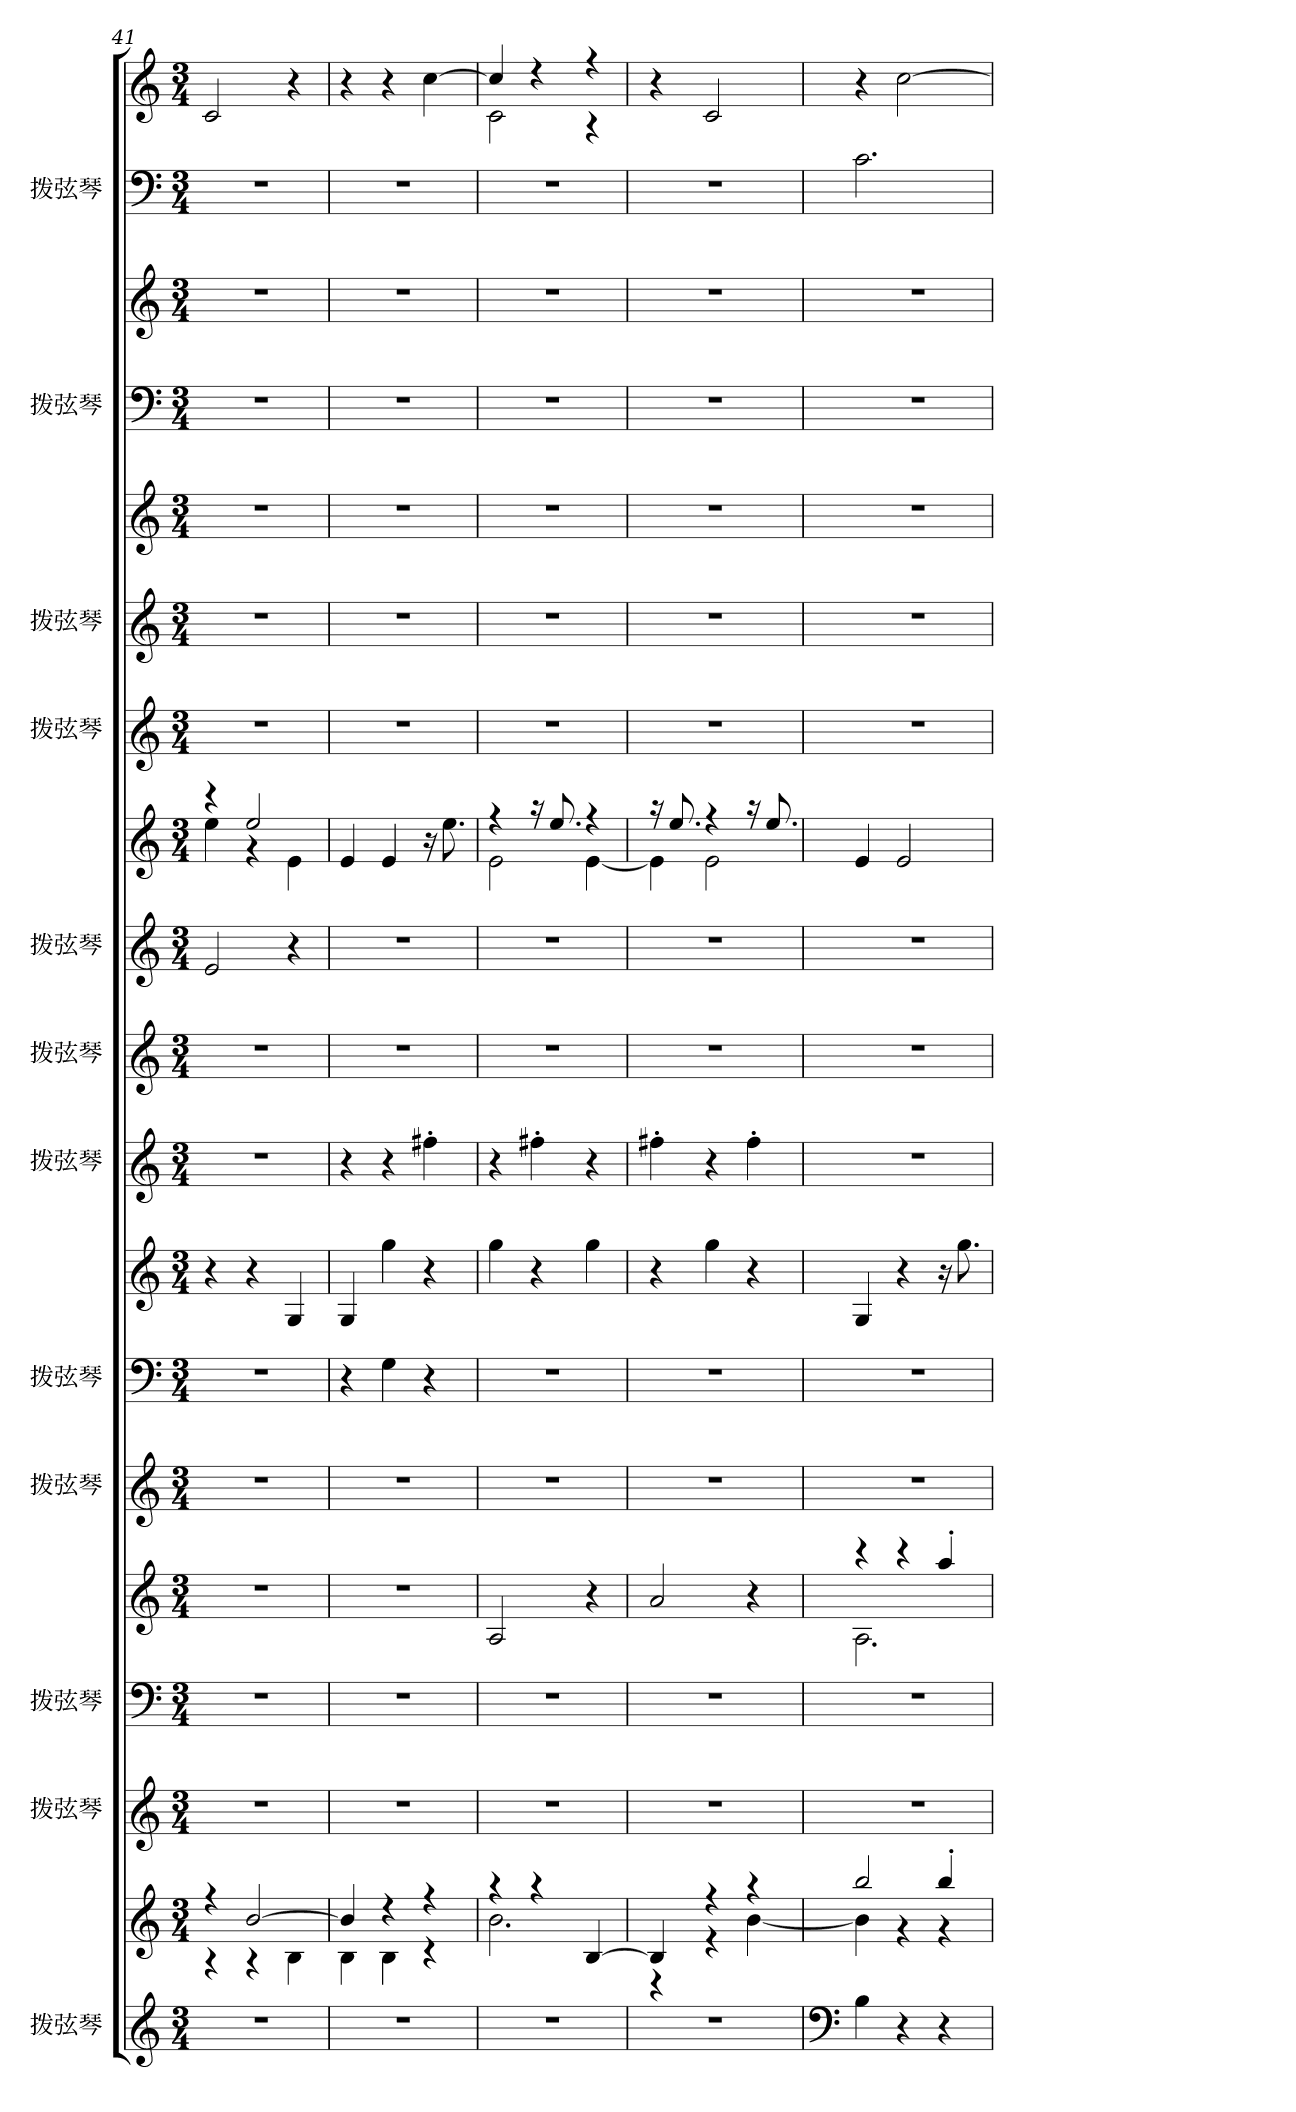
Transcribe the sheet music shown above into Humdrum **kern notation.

**kern	**kern	**kern	**kern	**kern	**kern	**kern	**kern	**kern	**kern	**kern	**kern	**kern	**kern	**kern	**kern	**kern	**kern	**kern
*part12	*part12	*part11	*part10	*part10	*part9	*part8	*part8	*part7	*part6	*part5	*part5	*part4	*part3	*part3	*part2	*part2	*part1	*part1
*staff19	*staff18	*staff17	*staff16	*staff15	*staff14	*staff13	*staff12	*staff11	*staff10	*staff9	*staff8	*staff7	*staff6	*staff5	*staff4	*staff3	*staff2	*staff1
*I"拨弦琴	*	*I"拨弦琴	*I"拨弦琴	*	*I"拨弦琴	*I"拨弦琴	*	*I"拨弦琴	*I"拨弦琴	*I"拨弦琴	*	*I"拨弦琴	*I"拨弦琴	*	*I"拨弦琴	*	*I"拨弦琴	*
*clefG2	*clefG2	*clefG2	*clefF4	*clefG2	*clefG2	*clefF4	*clefG2	*clefG2	*clefG2	*clefG2	*clefG2	*clefG2	*clefG2	*clefG2	*clefF4	*clefG2	*clefF4	*clefG2
*k[]	*k[]	*k[]	*k[]	*k[]	*k[]	*k[]	*k[]	*k[]	*k[]	*k[]	*k[]	*k[]	*k[]	*k[]	*k[]	*k[]	*k[]	*k[]
*M3/4	*M3/4	*M3/4	*M3/4	*M3/4	*M3/4	*M3/4	*M3/4	*M3/4	*M3/4	*M3/4	*M3/4	*M3/4	*M3/4	*M3/4	*M3/4	*M3/4	*M3/4	*M3/4
=41	=41	=41	=41	=41	=41	=41	=41	=41	=41	=41	=41	=41	=41	=41	=41	=41	=41	=41
*	*^	*	*	*	*	*	*	*	*	*	*^	*	*	*	*	*	*	*
2.r	4r	4r	2.r	2.r	2.r	2.r	2.r	4r	2.r	2.r	2e/	4r	4ee\	2.r	2.r	2.r	2.r	2.r	2.r	2c/
.	[2b/	4r	.	.	.	.	.	4r	.	.	.	2ee/	4r	.	.	.	.	.	.	.
.	.	4B\	.	.	.	.	.	4G/	.	.	4r	.	4e\	.	.	.	.	.	.	4r
*	*	*	*	*	*	*	*	*	*	*	*	*v	*v	*	*	*	*	*	*	*
!!LO:PB:g=z
=42	=42	=42	=42	=42	=42	=42	=42	=42	=42	=42	=42	=42	=42	=42	=42	=42	=42	=42	=42
2.r	4b/]	4B\	2.r	2.r	2.r	2.r	4r	4G/	4r	2.r	2.r	4e/	2.r	2.r	2.r	2.r	2.r	2.r	4r
.	4r	4B\	.	.	.	.	4G\	4gg\	4r	.	.	4e/	.	.	.	.	.	.	4r
.	4r	4r	.	.	.	.	4r	4r	4ff#X'\	.	.	16r	.	.	.	.	.	.	[4cc\
.	.	.	.	.	.	.	.	.	.	.	.	8.ee\	.	.	.	.	.	.	.
=43	=43	=43	=43	=43	=43	=43	=43	=43	=43	=43	=43	=43	=43	=43	=43	=43	=43	=43	=43
*	*	*	*	*	*	*	*	*	*	*	*	*^	*	*	*	*	*	*	*^
2.r	4r	2.b\	2.r	2.r	2A/	2.r	2.r	4gg\	4r	2.r	2.r	4r	2e\	2.r	2.r	2.r	2.r	2.r	2.r	4cc/]	2c\
.	4r	.	.	.	.	.	.	4r	4ff#X'\	.	.	16r	.	.	.	.	.	.	.	4r	.
.	.	.	.	.	.	.	.	.	.	.	.	8.ee/	.	.	.	.	.	.	.	.	.
.	[4B/	.	.	.	4r	.	.	4gg\	4r	.	.	4r	[4e\	.	.	.	.	.	.	4r	4r
*	*	*	*	*	*	*	*	*	*	*	*	*	*	*	*	*	*	*	*	*v	*v
=44	=44	=44	=44	=44	=44	=44	=44	=44	=44	=44	=44	=44	=44	=44	=44	=44	=44	=44	=44	=44
2.r	4B/]	4r	2.r	2.r	2a/	2.r	2.r	4r	4ff#X'\	2.r	2.r	16r	4e\]	2.r	2.r	2.r	2.r	2.r	2.r	4r
.	.	.	.	.	.	.	.	.	.	.	.	8.ee/	.	.	.	.	.	.	.	.
.	4r	4r	.	.	.	.	.	4gg\	4r	.	.	4r	2e\	.	.	.	.	.	.	2c/
.	4r	[4b\	.	.	4r	.	.	4r	4ff#'\	.	.	16r	.	.	.	.	.	.	.	.
.	.	.	.	.	.	.	.	.	.	.	.	8.ee/	.	.	.	.	.	.	.	.
*	*	*	*	*	*	*	*	*	*	*	*	*v	*v	*	*	*	*	*	*	*
=45	=45	=45	=45	=45	=45	=45	=45	=45	=45	=45	=45	=45	=45	=45	=45	=45	=45	=45	=45
*clefF4	*	*	*	*	*	*	*	*	*	*	*	*	*	*	*	*	*	*	*
*	*	*	*	*	*^	*	*	*	*	*	*	*	*	*	*	*	*	*	*
4B\	2bb/	4b\]	2.r	2.r	4r	2.A\	2.r	2.r	4G/	2.r	2.r	2.r	4e/	2.r	2.r	2.r	2.r	2.r	2.c\	4r
4r	.	4r	.	.	4r	.	.	.	4r	.	.	.	2e/	.	.	.	.	.	.	[2cc\
4r	4bb'/	4r	.	.	4aa'/	.	.	.	16r	.	.	.	.	.	.	.	.	.	.	.
.	.	.	.	.	.	.	.	.	8.gg\	.	.	.	.	.	.	.	.	.	.	.
*	*v	*v	*	*	*v	*v	*	*	*	*	*	*	*	*	*	*	*	*	*	*
=	=	=	=	=	=	=	=	=	=	=	=	=	=	=	=	=	=	=
*-	*-	*-	*-	*-	*-	*-	*-	*-	*-	*-	*-	*-	*-	*-	*-	*-	*-	*-
